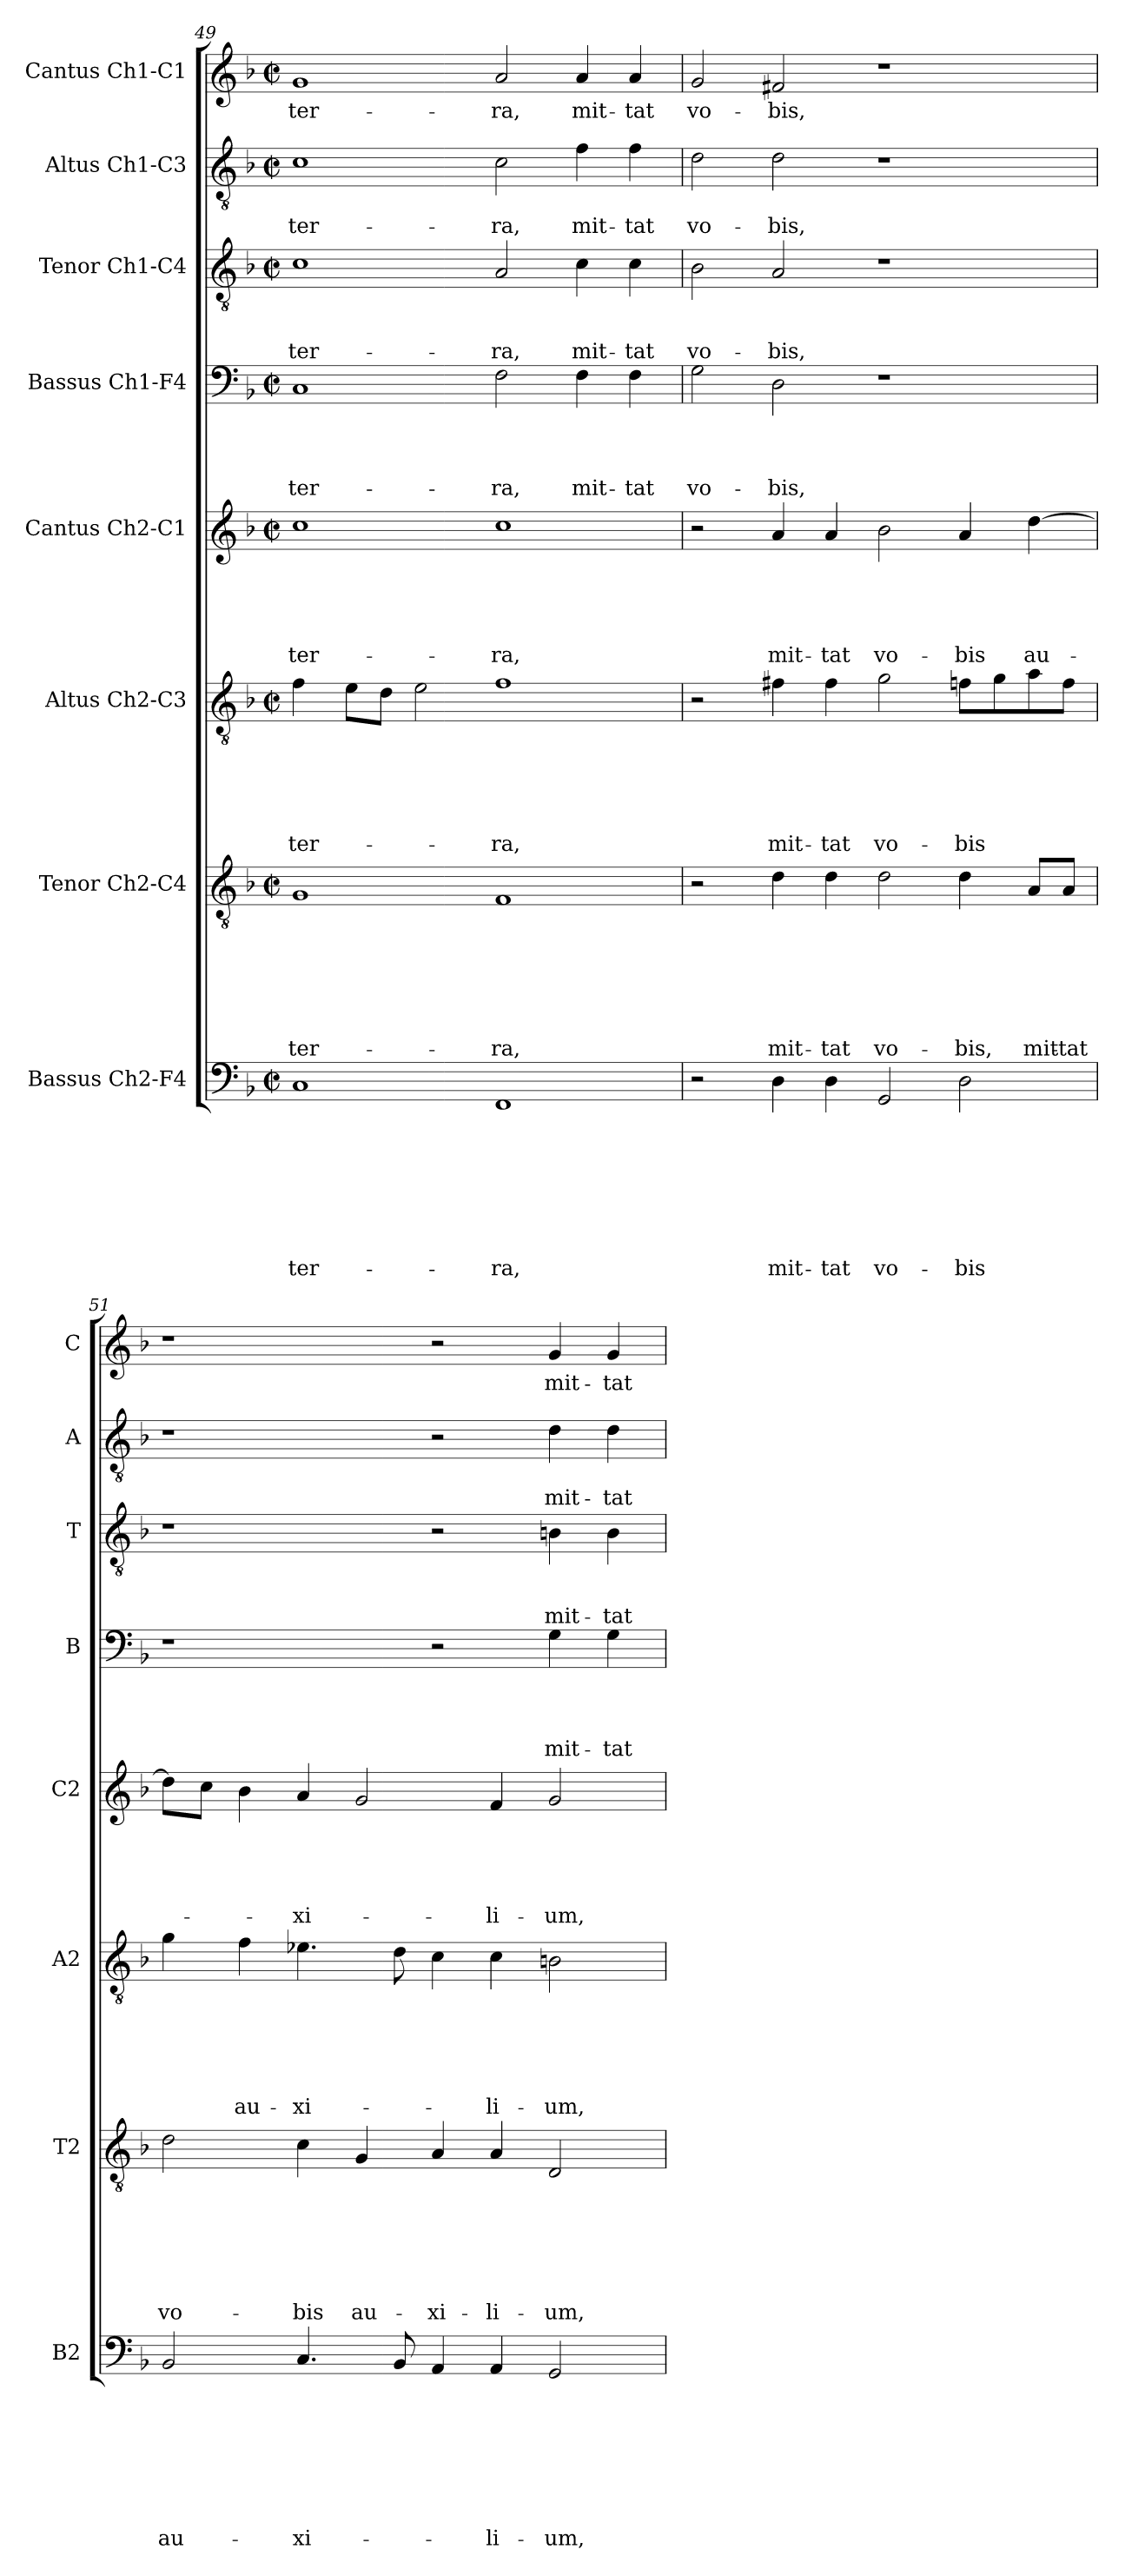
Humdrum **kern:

**kern	**text	**text	**text	**text	**text	**text	**text	**text	**kern	**text	**text	**text	**text	**text	**text	**text	**kern	**text	**text	**text	**text	**text	**text	**kern	**text	**text	**text	**text	**text	**kern	**text	**text	**text	**text	**kern	**text	**text	**text	**kern	**text	**text	**kern	**text
*part8	*part8	*part8	*part8	*part8	*part8	*part8	*part8	*part8	*part7	*part7	*part7	*part7	*part7	*part7	*part7	*part7	*part6	*part6	*part6	*part6	*part6	*part6	*part6	*part5	*part5	*part5	*part5	*part5	*part5	*part4	*part4	*part4	*part4	*part4	*part3	*part3	*part3	*part3	*part2	*part2	*part2	*part1	*part1
*staff8	*staff8	*staff8	*staff8	*staff8	*staff8	*staff8	*staff8	*staff8	*staff7	*staff7	*staff7	*staff7	*staff7	*staff7	*staff7	*staff7	*staff6	*staff6	*staff6	*staff6	*staff6	*staff6	*staff6	*staff5	*staff5	*staff5	*staff5	*staff5	*staff5	*staff4	*staff4	*staff4	*staff4	*staff4	*staff3	*staff3	*staff3	*staff3	*staff2	*staff2	*staff2	*staff1	*staff1
*I"Bassus Ch2-F4	*	*	*	*	*	*	*	*	*I"Tenor Ch2-C4	*	*	*	*	*	*	*	*I"Altus Ch2-C3	*	*	*	*	*	*	*I"Cantus Ch2-C1	*	*	*	*	*	*I"Bassus Ch1-F4	*	*	*	*	*I"Tenor Ch1-C4	*	*	*	*I"Altus Ch1-C3	*	*	*I"Cantus Ch1-C1	*
*I'B2	*	*	*	*	*	*	*	*	*I'T2	*	*	*	*	*	*	*	*I'A2	*	*	*	*	*	*	*I'C2	*	*	*	*	*	*I'B	*	*	*	*	*I'T	*	*	*	*I'A	*	*	*I'C	*
*clefF4	*	*	*	*	*	*	*	*	*clefGv2	*	*	*	*	*	*	*	*clefGv2	*	*	*	*	*	*	*clefG2	*	*	*	*	*	*clefF4	*	*	*	*	*clefGv2	*	*	*	*clefGv2	*	*	*clefG2	*
*k[b-]	*	*	*	*	*	*	*	*	*k[b-]	*	*	*	*	*	*	*	*k[b-]	*	*	*	*	*	*	*k[b-]	*	*	*	*	*	*k[b-]	*	*	*	*	*k[b-]	*	*	*	*k[b-]	*	*	*k[b-]	*
*F:	*	*	*	*	*	*	*	*	*F:	*	*	*	*	*	*	*	*F:	*	*	*	*	*	*	*F:	*	*	*	*	*	*F:	*	*	*	*	*F:	*	*	*	*F:	*	*	*F:	*
*M2/2	*	*	*	*	*	*	*	*	*M2/2	*	*	*	*	*	*	*	*M2/2	*	*	*	*	*	*	*M2/2	*	*	*	*	*	*M2/2	*	*	*	*	*M2/2	*	*	*	*M2/2	*	*	*M2/2	*
*met(c|)	*	*	*	*	*	*	*	*	*met(c|)	*	*	*	*	*	*	*	*met(c|)	*	*	*	*	*	*	*met(c|)	*	*	*	*	*	*met(c|)	*	*	*	*	*met(c|)	*	*	*	*met(c|)	*	*	*met(c|)	*
=49	=49	=49	=49	=49	=49	=49	=49	=49	=49	=49	=49	=49	=49	=49	=49	=49	=49	=49	=49	=49	=49	=49	=49	=49	=49	=49	=49	=49	=49	=49	=49	=49	=49	=49	=49	=49	=49	=49	=49	=49	=49	=49	=49
!	!	!	!	!	!	!	!	!LO:LY:b	!	!	!	!	!	!	!	!LO:LY:b	!	!	!	!	!	!	!LO:LY:b	!	!	!	!	!	!LO:LY:b	!	!	!	!	!LO:LY:b	!	!	!	!LO:LY:b	!	!	!LO:LY:b	!	!LO:LY:b
1C	.	.	.	.	.	.	.	ter-	1G	.	.	.	.	.	.	ter-	4f\	.	.	.	.	.	ter-	1cc	.	.	.	.	ter-	1C	.	.	.	ter-	1c	.	.	ter-	1c	.	ter-	1g	ter-
.	.	.	.	.	.	.	.	.	.	.	.	.	.	.	.	.	8e\L	.	.	.	.	.	.	.	.	.	.	.	.	.	.	.	.	.	.	.	.	.	.	.	.	.	.
.	.	.	.	.	.	.	.	.	.	.	.	.	.	.	.	.	8d\J	.	.	.	.	.	.	.	.	.	.	.	.	.	.	.	.	.	.	.	.	.	.	.	.	.	.
.	.	.	.	.	.	.	.	.	.	.	.	.	.	.	.	.	2e\	.	.	.	.	.	.	.	.	.	.	.	.	.	.	.	.	.	.	.	.	.	.	.	.	.	.
!	!	!	!	!	!	!	!	!LO:LY:b	!	!	!	!	!	!	!	!LO:LY:b	!	!	!	!	!	!	!LO:LY:b	!	!	!	!	!	!LO:LY:b	!	!	!	!	!LO:LY:b	!	!	!	!LO:LY:b	!	!	!LO:LY:b	!	!LO:LY:b
1FF	.	.	.	.	.	.	.	-ra,	1F	.	.	.	.	.	.	-ra,	1f	.	.	.	.	.	-ra,	1cc	.	.	.	.	-ra,	2F\	.	.	.	-ra,	2A/	.	.	-ra,	2c\	.	-ra,	2a/	-ra,
!	!	!	!	!	!	!	!	!	!	!	!	!	!	!	!	!	!	!	!	!	!	!	!	!	!	!	!	!	!	!	!	!	!	!LO:LY:b	!	!	!	!LO:LY:b	!	!	!LO:LY:b	!	!LO:LY:b
.	.	.	.	.	.	.	.	.	.	.	.	.	.	.	.	.	.	.	.	.	.	.	.	.	.	.	.	.	.	4F\	.	.	.	mit-	4c\	.	.	mit-	4f\	.	mit-	4a/	mit-
!	!	!	!	!	!	!	!	!	!	!	!	!	!	!	!	!	!	!	!	!	!	!	!	!	!	!	!	!	!	!	!	!	!	!LO:LY:b	!	!	!	!LO:LY:b	!	!	!LO:LY:b	!	!LO:LY:b
.	.	.	.	.	.	.	.	.	.	.	.	.	.	.	.	.	.	.	.	.	.	.	.	.	.	.	.	.	.	4F\	.	.	.	-tat	4c\	.	.	-tat	4f\	.	-tat	4a/	-tat
!!LO:LB:g=z
=50	=50	=50	=50	=50	=50	=50	=50	=50	=50	=50	=50	=50	=50	=50	=50	=50	=50	=50	=50	=50	=50	=50	=50	=50	=50	=50	=50	=50	=50	=50	=50	=50	=50	=50	=50	=50	=50	=50	=50	=50	=50	=50	=50
!	!	!	!	!	!	!	!	!	!	!	!	!	!	!	!	!	!	!	!	!	!	!	!	!	!	!	!	!	!	!	!	!	!	!LO:LY:b	!	!	!	!LO:LY:b	!	!	!LO:LY:b	!	!LO:LY:b
2r	.	.	.	.	.	.	.	.	2r	.	.	.	.	.	.	.	2r	.	.	.	.	.	.	2r	.	.	.	.	.	2G\	.	.	.	vo-	2B-\	.	.	vo-	2d\	.	vo-	2g/	vo-
!	!	!	!	!	!	!	!	!LO:LY:b	!	!	!	!	!	!	!	!LO:LY:b	!	!	!	!	!	!	!LO:LY:b	!	!	!	!	!	!LO:LY:b	!	!	!	!	!LO:LY:b	!	!	!	!LO:LY:b	!	!	!LO:LY:b	!	!LO:LY:b
4D\	.	.	.	.	.	.	.	mit-	4d\	.	.	.	.	.	.	mit-	4f#X\	.	.	.	.	.	mit-	4a/	.	.	.	.	mit-	2D\	.	.	.	-bis,	2A/	.	.	-bis,	2d\	.	-bis,	2f#X/	-bis,
!	!	!	!	!	!	!	!	!LO:LY:b	!	!	!	!	!	!	!	!LO:LY:b	!	!	!	!	!	!	!LO:LY:b	!	!	!	!	!	!LO:LY:b	!	!	!	!	!	!	!	!	!	!	!	!	!	!
4D\	.	.	.	.	.	.	.	-tat	4d\	.	.	.	.	.	.	-tat	4f#\	.	.	.	.	.	-tat	4a/	.	.	.	.	-tat	.	.	.	.	.	.	.	.	.	.	.	.	.	.
!	!	!	!	!	!	!	!	!LO:LY:b	!	!	!	!	!	!	!	!LO:LY:b	!	!	!	!	!	!	!LO:LY:b	!	!	!	!	!	!LO:LY:b	!	!	!	!	!	!	!	!	!	!	!	!	!	!
2GG/	.	.	.	.	.	.	.	vo-	2d\	.	.	.	.	.	.	vo-	2g\	.	.	.	.	.	vo-	2b-\	.	.	.	.	vo-	1r	.	.	.	.	1r	.	.	.	1r	.	.	1r	.
!	!	!	!	!	!	!	!	!LO:LY:b	!	!	!	!	!	!	!	!LO:LY:b	!	!	!	!	!	!	!LO:LY:b	!	!	!	!	!	!LO:LY:b	!	!	!	!	!	!	!	!	!	!	!	!	!	!
2D\	.	.	.	.	.	.	.	-bis	4d\	.	.	.	.	.	.	-bis,	8fn\L	.	.	.	.	.	-bis	4a/	.	.	.	.	-bis	.	.	.	.	.	.	.	.	.	.	.	.	.	.
.	.	.	.	.	.	.	.	.	.	.	.	.	.	.	.	.	8g\	.	.	.	.	.	.	.	.	.	.	.	.	.	.	.	.	.	.	.	.	.	.	.	.	.	.
!	!	!	!	!	!	!	!	!	!	!	!	!	!	!	!	!LO:LY:b	!	!	!	!	!	!	!	!	!	!	!	!	!LO:LY:b	!	!	!	!	!	!	!	!	!	!	!	!	!	!
.	.	.	.	.	.	.	.	.	8A/L	.	.	.	.	.	.	mit-	8a\	.	.	.	.	.	.	[4dd\	.	.	.	.	au-	.	.	.	.	.	.	.	.	.	.	.	.	.	.
!	!	!	!	!	!	!	!	!	!	!	!	!	!	!	!	!LO:LY:b	!	!	!	!	!	!	!	!	!	!	!	!	!	!	!	!	!	!	!	!	!	!	!	!	!	!	!
.	.	.	.	.	.	.	.	.	8A/J	.	.	.	.	.	.	-tat	8f\J	.	.	.	.	.	.	.	.	.	.	.	.	.	.	.	.	.	.	.	.	.	.	.	.	.	.
=51	=51	=51	=51	=51	=51	=51	=51	=51	=51	=51	=51	=51	=51	=51	=51	=51	=51	=51	=51	=51	=51	=51	=51	=51	=51	=51	=51	=51	=51	=51	=51	=51	=51	=51	=51	=51	=51	=51	=51	=51	=51	=51	=51
!	!	!	!	!	!	!	!	!LO:LY:b	!	!	!	!	!	!	!	!LO:LY:b	!	!	!	!	!	!	!	!	!	!	!	!	!	!	!	!	!	!	!	!	!	!	!	!	!	!	!
2BB-/	.	.	.	.	.	.	.	au-	2d\	.	.	.	.	.	.	vo-	4g\	.	.	.	.	.	.	8dd\L]	.	.	.	.	.	1r	.	.	.	.	1r	.	.	.	1r	.	.	1r	.
.	.	.	.	.	.	.	.	.	.	.	.	.	.	.	.	.	.	.	.	.	.	.	.	8cc\J	.	.	.	.	.	.	.	.	.	.	.	.	.	.	.	.	.	.	.
!	!	!	!	!	!	!	!	!	!	!	!	!	!	!	!	!	!	!	!	!	!	!	!LO:LY:b	!	!	!	!	!	!	!	!	!	!	!	!	!	!	!	!	!	!	!	!
.	.	.	.	.	.	.	.	.	.	.	.	.	.	.	.	.	4f\	.	.	.	.	.	au-	4b-\	.	.	.	.	.	.	.	.	.	.	.	.	.	.	.	.	.	.	.
!	!	!	!	!	!	!	!	!LO:LY:b	!	!	!	!	!	!	!	!LO:LY:b	!	!	!	!	!	!	!LO:LY:b	!	!	!	!	!	!LO:LY:b	!	!	!	!	!	!	!	!	!	!	!	!	!	!
4.C/	.	.	.	.	.	.	.	-xi-	4c\	.	.	.	.	.	.	-bis	4.e-X\	.	.	.	.	.	-xi-	4a/	.	.	.	.	-xi-	.	.	.	.	.	.	.	.	.	.	.	.	.	.
!	!	!	!	!	!	!	!	!	!	!	!	!	!	!	!	!LO:LY:b	!	!	!	!	!	!	!	!	!	!	!	!	!	!	!	!	!	!	!	!	!	!	!	!	!	!	!
.	.	.	.	.	.	.	.	.	4G/	.	.	.	.	.	.	au-	.	.	.	.	.	.	.	2g/	.	.	.	.	.	.	.	.	.	.	.	.	.	.	.	.	.	.	.
8BB-/	.	.	.	.	.	.	.	.	.	.	.	.	.	.	.	.	8d\	.	.	.	.	.	.	.	.	.	.	.	.	.	.	.	.	.	.	.	.	.	.	.	.	.	.
!	!	!	!	!	!	!	!	!	!	!	!	!	!	!	!	!LO:LY:b	!	!	!	!	!	!	!	!	!	!	!	!	!	!	!	!	!	!	!	!	!	!	!	!	!	!	!
4AA/	.	.	.	.	.	.	.	.	4A/	.	.	.	.	.	.	-xi-	4c\	.	.	.	.	.	.	.	.	.	.	.	.	2r	.	.	.	.	2r	.	.	.	2r	.	.	2r	.
!	!	!	!	!	!	!	!	!LO:LY:b	!	!	!	!	!	!	!	!LO:LY:b	!	!	!	!	!	!	!LO:LY:b	!	!	!	!	!	!LO:LY:b	!	!	!	!	!	!	!	!	!	!	!	!	!	!
4AA/	.	.	.	.	.	.	.	-li-	4A/	.	.	.	.	.	.	-li-	4c\	.	.	.	.	.	-li-	4f/	.	.	.	.	-li-	.	.	.	.	.	.	.	.	.	.	.	.	.	.
!	!	!	!	!	!	!	!	!LO:LY:b	!	!	!	!	!	!	!	!LO:LY:b	!	!	!	!	!	!	!LO:LY:b	!	!	!	!	!	!LO:LY:b	!	!	!	!	!LO:LY:b	!	!	!	!LO:LY:b	!	!	!LO:LY:b	!	!LO:LY:b
2GG/	.	.	.	.	.	.	.	-um,	2D/	.	.	.	.	.	.	-um,	2Bn\	.	.	.	.	.	-um,	2g/	.	.	.	.	-um,	4G\	.	.	.	mit-	4Bn\	.	.	mit-	4d\	.	mit-	4g/	mit-
!	!	!	!	!	!	!	!	!	!	!	!	!	!	!	!	!	!	!	!	!	!	!	!	!	!	!	!	!	!	!	!	!	!	!LO:LY:b	!	!	!	!LO:LY:b	!	!	!LO:LY:b	!	!LO:LY:b
.	.	.	.	.	.	.	.	.	.	.	.	.	.	.	.	.	.	.	.	.	.	.	.	.	.	.	.	.	.	4G\	.	.	.	-tat	4B\	.	.	-tat	4d\	.	-tat	4g/	-tat
=	=	=	=	=	=	=	=	=	=	=	=	=	=	=	=	=	=	=	=	=	=	=	=	=	=	=	=	=	=	=	=	=	=	=	=	=	=	=	=	=	=	=	=
*-	*-	*-	*-	*-	*-	*-	*-	*-	*-	*-	*-	*-	*-	*-	*-	*-	*-	*-	*-	*-	*-	*-	*-	*-	*-	*-	*-	*-	*-	*-	*-	*-	*-	*-	*-	*-	*-	*-	*-	*-	*-	*-	*-
